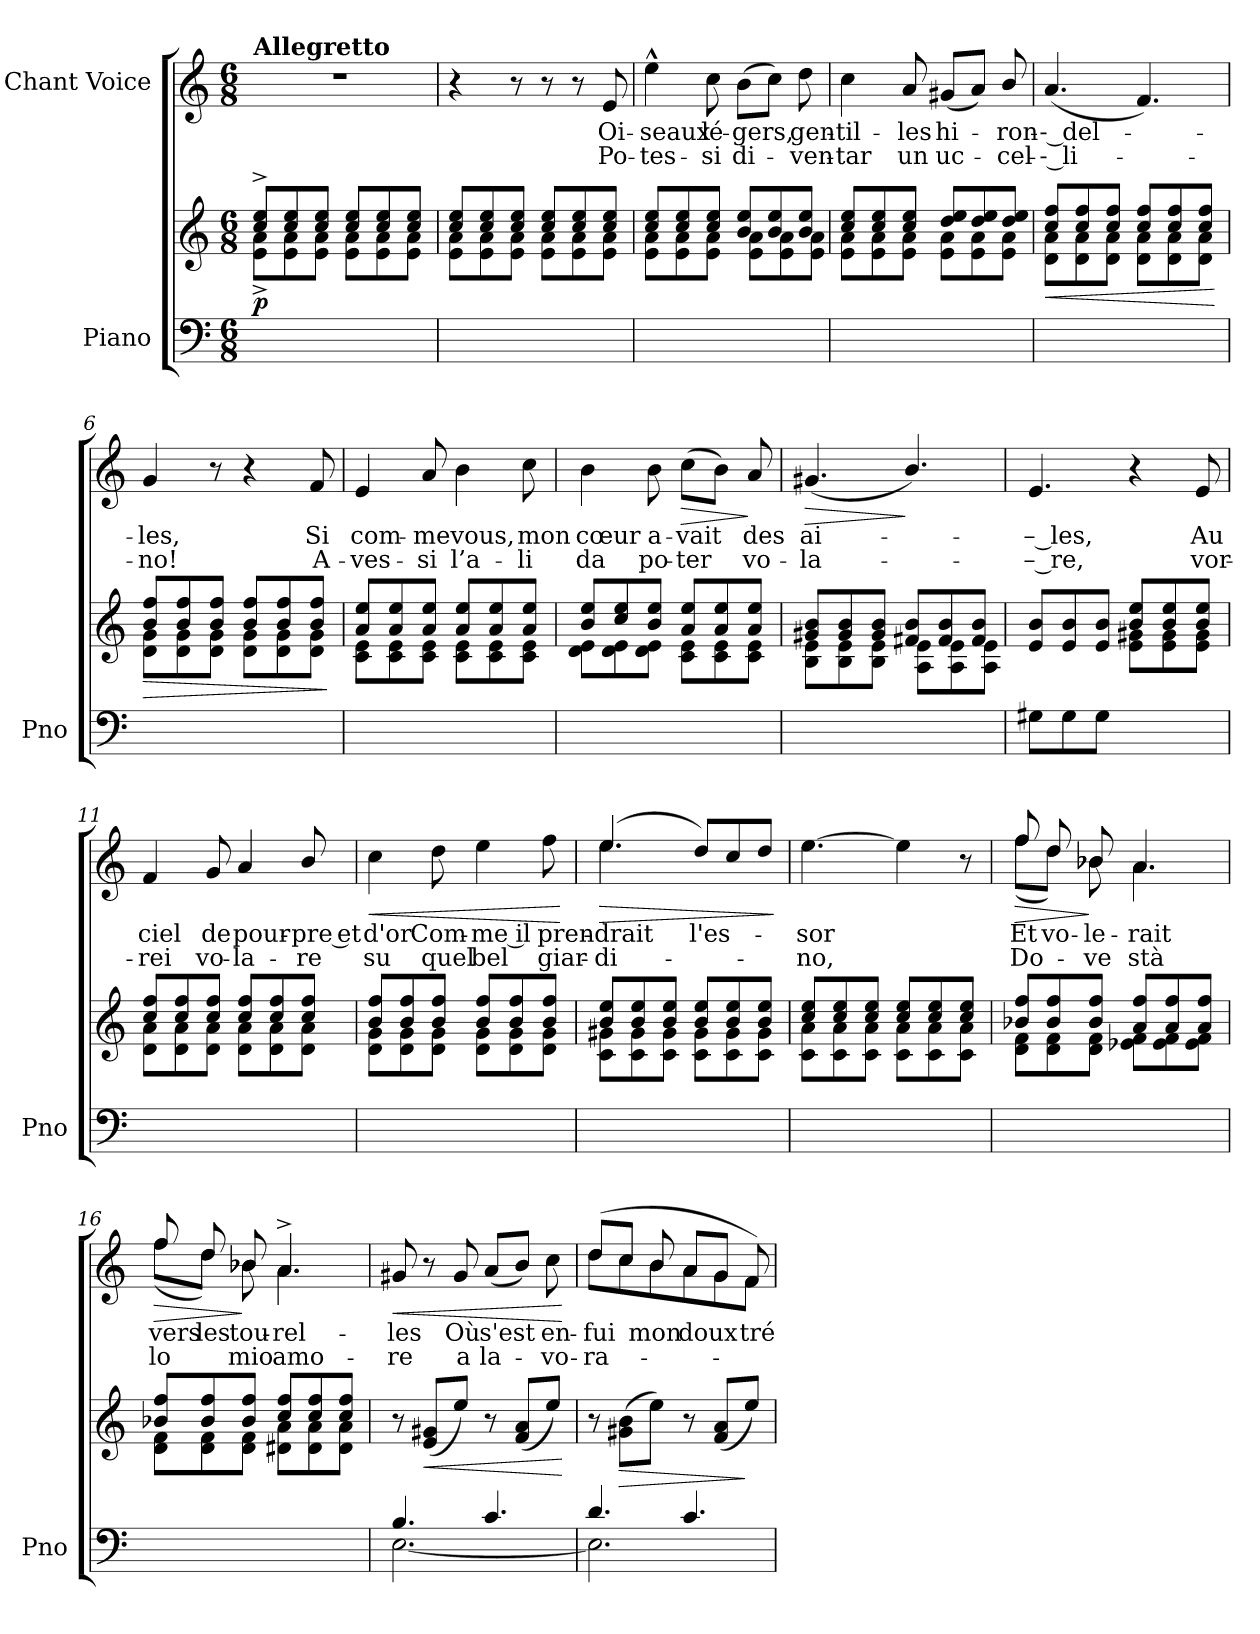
**kern	**kern	**dynam	**kern	**text	**text	**dynam
*part2	*part2	*part2	*part1	*part1	*part1	*part1
*staff3	*staff2	*staff2/3	*staff1	*staff1	*staff1	*staff1
*I"Piano	*	*	*I"Chant Voice	*	*	*
*I'Pno	*	*	*	*	*	*
*clefF4	*clefG2	*	*clefG2	*	*	*
*k[]	*k[]	*	*k[]	*	*	*
*M6/8	*M6/8	*	*M6/8	*	*	*
=1	=1	=1	=1	=1	=1	=1
*	*^	*	*	*	*	*
!	!	!	!	!LO:TX:a:B:t=Allegretto	!	!	!
!	!	!	!LO:DY:b	!	!	!	!
2.ryy	8cc/^> 8ee/^>L	8e\^< 8a\^<L	p	2.r	.	.	.
.	8cc/ 8ee/	8e\ 8a\	.	.	.	.	.
.	8cc/ 8ee/J	8e\ 8a\J	.	.	.	.	.
.	8cc/ 8ee/L	8e\ 8a\L	.	.	.	.	.
.	8cc/ 8ee/	8e\ 8a\	.	.	.	.	.
.	8cc/ 8ee/J	8e\ 8a\J	.	.	.	.	.
=2	=2	=2	=2	=2	=2	=2	=2
2.ryy	8cc/ 8ee/L	8e\ 8a\L	.	4r	.	.	.
.	8cc/ 8ee/	8e\ 8a\	.	.	.	.	.
.	8cc/ 8ee/J	8e\ 8a\J	.	8r	.	.	.
.	8cc/ 8ee/L	8e\ 8a\L	.	8r	.	.	.
.	8cc/ 8ee/	8e\ 8a\	.	8r	.	.	.
.	8cc/ 8ee/J	8e\ 8a\J	.	8e/	Oi-	Po-	.
=3	=3	=3	=3	=3	=3	=3	=3
2.ryy	8cc/ 8ee/L	8e\ 8a\L	.	4ee^^\	-seaux	-tes-	.
.	8cc/ 8ee/	8e\ 8a\	.	.	.	.	.
.	8cc/ 8ee/J	8e\ 8a\J	.	8cc\	lé-	-si	.
.	8b/ 8ee/L	8e\ 8a\L	.	(8b\L	-gers,	di-	.
.	8b/ 8ee/	8e\ 8a\	.	8cc\J)	.	.	.
.	8b/ 8ee/J	8e\ 8a\J	.	8dd\	gen-	-ven-	.
=4	=4	=4	=4	=4	=4	=4	=4
2.ryy	8cc/ 8ee/L	8e\ 8a\L	.	4cc\	-til-	-tar	.
.	8cc/ 8ee/	8e\ 8a\	.	.	.	.	.
.	8cc/ 8ee/J	8e\ 8a\J	.	8a/	-les	un	.
.	8dd/ 8ee/L	8e\ 8a\L	.	(8g#X/L	hi-	uc-	.
.	8dd/ 8ee/	8e\ 8a\	.	8a/J)	.	.	.
.	8dd/ 8ee/J	8e\ 8a\J	.	8b/	-ron-	-cel-	.
=5	=5	=5	=5	=5	=5	=5	=5
!	!	!	!LO:HP:b	!	!	!	!
2.ryy	8cc/ 8ff/L	8d\ 8a\L	<	(4.a/	-- del-	-- li-	.
.	8cc/ 8ff/	8d\ 8a\	.	.	.	.	.
.	8cc/ 8ff/J	8d\ 8a\J	.	.	.	.	.
.	8cc/ 8ff/L	8d\ 8a\L	.	4.f/)	.	.	.
.	8cc/ 8ff/	8d\ 8a\	.	.	.	.	.
.	8cc/ 8ff/J	8d\ 8a\J	.	.	.	.	.
*	*v	*v	*	*	*	*	*
.	.	[	.	.	.	.
=6	=6	=6	=6	=6	=6	=6
!	!	!LO:HP:b	!	!	!	!
*	*^	*	*	*	*	*
2.ryy	8b/ 8ff/L	8d\ 8g\L	>	4g/	-les,	-no!	.
.	8b/ 8ff/	8d\ 8g\	.	.	.	.	.
.	8b/ 8ff/J	8d\ 8g\J	.	8r	.	.	.
.	8b/ 8ff/L	8d\ 8g\L	.	4r	.	.	.
.	8b/ 8ff/	8d\ 8g\	.	.	.	.	.
.	8b/ 8ff/J	8d\ 8g\J	.	8f/	Si	A-	.
*	*v	*v	*	*	*	*	*
.	.	]	.	.	.	.
=7	=7	=7	=7	=7	=7	=7
*	*^	*	*	*	*	*
2.ryy	8a/ 8ee/L	8c\ 8e\L	.	4e/	com-	-ves-	.
.	8a/ 8ee/	8c\ 8e\	.	.	.	.	.
.	8a/ 8ee/J	8c\ 8e\J	.	8a/	-me	-si	.
.	8a/ 8ee/L	8c\ 8e\L	.	4b\	vous,	l’a-	.
.	8a/ 8ee/	8c\ 8e\	.	.	.	.	.
.	8a/ 8ee/J	8c\ 8e\J	.	8cc\	mon	-li	.
=8	=8	=8	=8	=8	=8	=8	=8
2.ryy	8b/ 8ee/L	8d\ 8e\L	.	4b\	cœur	da	.
.	8cc/ 8ee/	8d\ 8e\	.	.	.	.	.
.	8b/ 8ee/J	8d\ 8e\J	.	8b\	a-	po-	.
!	!	!	!	!	!	!	!LO:HP:b
.	8a/ 8ee/L	8c\ 8e\L	.	(8cc\L	-vait	-ter	>
.	8a/ 8ee/	8c\ 8e\	.	8b\J)	.	.	.
.	8a/ 8ee/J	8c\ 8e\J	.	8a/	des	vo-	]
=9	=9	=9	=9	=9	=9	=9	=9
!	!	!	!	!	!	!	!LO:HP:b
2.ryy	8g#X/ 8b/L	8B\ 8e\L	.	(4.g#X/	ai-	-la-	>
.	8g#/ 8b/	8B\ 8e\	.	.	.	.	.
.	8g#/ 8b/J	8B\ 8e\J	.	.	.	.	.
.	8f#X/ 8b/L	8A\ 8e\L	.	4.b/)	.	.	]
.	8f#/ 8b/	8A\ 8e\	.	.	.	.	.
.	8f#/ 8b/J	8A\ 8e\J	.	.	.	.	.
=10	=10	=10	=10	=10	=10	=10	=10
8G#X\L	8e/ 8b/L	4.ryy	.	4.e/	-– les,	-– re,	.
8G#\	8e/ 8b/	.	.	.	.	.	.
8G#\J	8e/ 8b/J	.	.	.	.	.	.
4.ryy	8b/ 8ee/L	8e\ 8g#X\L	.	4r	.	.	.
.	8b/ 8ee/	8e\ 8g#\	.	.	.	.	.
.	8b/ 8ee/J	8e\ 8g#\J	.	8e/	Au	vor-	.
=11	=11	=11	=11	=11	=11	=11	=11
2.ryy	8cc/ 8ff/L	8d\ 8a\L	.	4f/	ciel	-rei	.
.	8cc/ 8ff/	8d\ 8a\	.	.	.	.	.
.	8cc/ 8ff/J	8d\ 8a\J	.	8g/	de	vo-	.
.	8cc/ 8ff/L	8d\ 8a\L	.	4a/	pour-	-la-	.
.	8cc/ 8ff/	8d\ 8a\	.	.	.	.	.
.	8cc/ 8ff/J	8d\ 8a\J	.	8b/	pre et	-re	.
=12	=12	=12	=12	=12	=12	=12	=12
!	!	!	!	!	!	!	!LO:HP:b
2.ryy	8b/ 8ff/L	8d\ 8g\L	.	4cc\	d'or	su	<
.	8b/ 8ff/	8d\ 8g\	.	.	.	.	.
.	8b/ 8ff/J	8d\ 8g\J	.	8dd\	Com-	quel	.
.	8b/ 8ff/L	8d\ 8g\L	.	4ee\	me il	bel	.
.	8b/ 8ff/	8d\ 8g\	.	.	.	.	.
.	8b/ 8ff/J	8d\ 8g\J	.	8ff\	pren-	giar-	.
*	*v	*v	*	*	*	*	*
.	.	.	.	.	.	[
=13	=13	=13	=13	=13	=13	=13
*	*^	*	*	*	*	*
!	!	!	!	!	!	!	!LO:HP:b
*	*	*	*	*^	*	*	*
2.ryy	8b/ 8ee/L	8c\ 8g#X\L	.	(>4.ee/	4.ee\	-drait	-di-	>
.	8b/ 8ee/	8c\ 8g#\	.	.	.	.	.	.
.	8b/ 8ee/J	8c\ 8g#\J	.	.	.	.	.	.
.	8b/ 8ee/L	8c\ 8g#\L	.	8dd/L)	4.ryy	l'es-	.	.
.	8b/ 8ee/	8c\ 8g#\	.	8cc/	.	.	.	.
.	8b/ 8ee/J	8c\ 8g#\J	.	8dd/J	.	.	.	.
*	*v	*v	*	*	*	*	*	*
*	*	*	*v	*v	*	*	*
.	.	.	.	.	.	]
=14	=14	=14	=14	=14	=14	=14
*	*^	*	*	*	*	*
2.ryy	8cc/ 8ee/L	8c\ 8a\L	.	[4.ee\	-sor	-no,	.
.	8cc/ 8ee/	8c\ 8a\	.	.	.	.	.
.	8cc/ 8ee/J	8c\ 8a\J	.	.	.	.	.
.	8cc/ 8ee/L	8c\ 8a\L	.	4ee\]	.	.	.
.	8cc/ 8ee/	8c\ 8a\	.	.	.	.	.
.	8cc/ 8ee/J	8c\ 8a\J	.	8r	.	.	.
=15	=15	=15	=15	=15	=15	=15	=15
!	!	!	!	!	!	!	!LO:HP:b
*	*	*	*	*^	*	*	*
2.ryy	8b-X/ 8ff/L	8d\ 8f\L	.	8ff/	(>8ff\L	Et	Do-	>
.	8b-/ 8ff/	8d\ 8f\	.	8dd/	8dd\J)	vo-	.	.
.	8b-/ 8ff/J	8d\ 8f\J	.	8b-X/	8b-\	-le-	-ve	]
.	8a/ 8ff/L	8e-X\ 8f\L	.	4.a/	4.a\	-rait	stà	.
.	8a/ 8ff/	8e-\ 8f\	.	.	.	.	.	.
.	8a/ 8ff/J	8e-\ 8f\J	.	.	.	.	.	.
=16	=16	=16	=16	=16	=16	=16	=16	=16
!	!	!	!	!	!	!	!	!LO:HP:b
2.ryy	8b-X/ 8ff/L	8d\ 8f\L	.	8ff/	(>8ff\L	vers	lo	>
.	8b-/ 8ff/	8d\ 8f\	.	8dd/	8dd\J)	les	.	.
.	8b-/ 8ff/J	8d\ 8f\J	.	8b-X/	8b-\	tou-	mio	]
.	8cc/ 8ff/L	8d#X\ 8a\L	.	4.a^/	4.a\	-rel-	amo-	.
.	8cc/ 8ff/	8d#\ 8a\	.	.	.	.	.	.
.	8cc/ 8ff/J	8d#\ 8a\J	.	.	.	.	.	.
*	*	*	*	*v	*v	*	*	*
=17	=17	=17	=17	=17	=17	=17	=17
*^	*	*	*	*	*	*	*
!	!	!	!	!	!	!	!	!LO:HP:b
*	*	*v	*v	*	*	*	*	*
4.B/	[2.E\	8r	.	8g#X/	-les	-re	<
!	!	!	!LO:HP:b	!	!	!	!
.	.	(8e/ 8g#X/L	<	8r	.	.	.
.	.	8ee/J)	.	8g#/	Où	a	.
4.c/	.	8r	.	(8a/L	s'est	la-	.
.	.	(8f/ 8a/L	.	8b/J)	.	.	.
.	.	8ee/J)	.	8cc\	en-	-vo-	.
*v	*v	*	*	*	*	*	*
.	.	[	.	.	.	[
=18	=18	=18	=18	=18	=18	=18
*^	*	*	*^	*	*	*
4.d/	2.E\]	8r	.	(8dd/L	8dd\L	-fui	-ra-	.
!	!	!	!LO:HP:b	!	!	!	!	!
.	.	(8g#X\ 8b\L	>	8cc/J	8cc\	.	.	.
.	.	8ee\J)	.	8b/	8b\	mon	.	.
4.c/	.	8r	.	8a/L	8a\	doux	.	.
.	.	(8f/ 8a/L	.	8g/J	8g\	.	.	.
.	.	8ee/J)	]	8f/)	8f\J	tré-	.	.
*v	*v	*	*	*v	*v	*	*	*
=	=	=	=	=	=	=
*-	*-	*-	*-	*-	*-	*-
